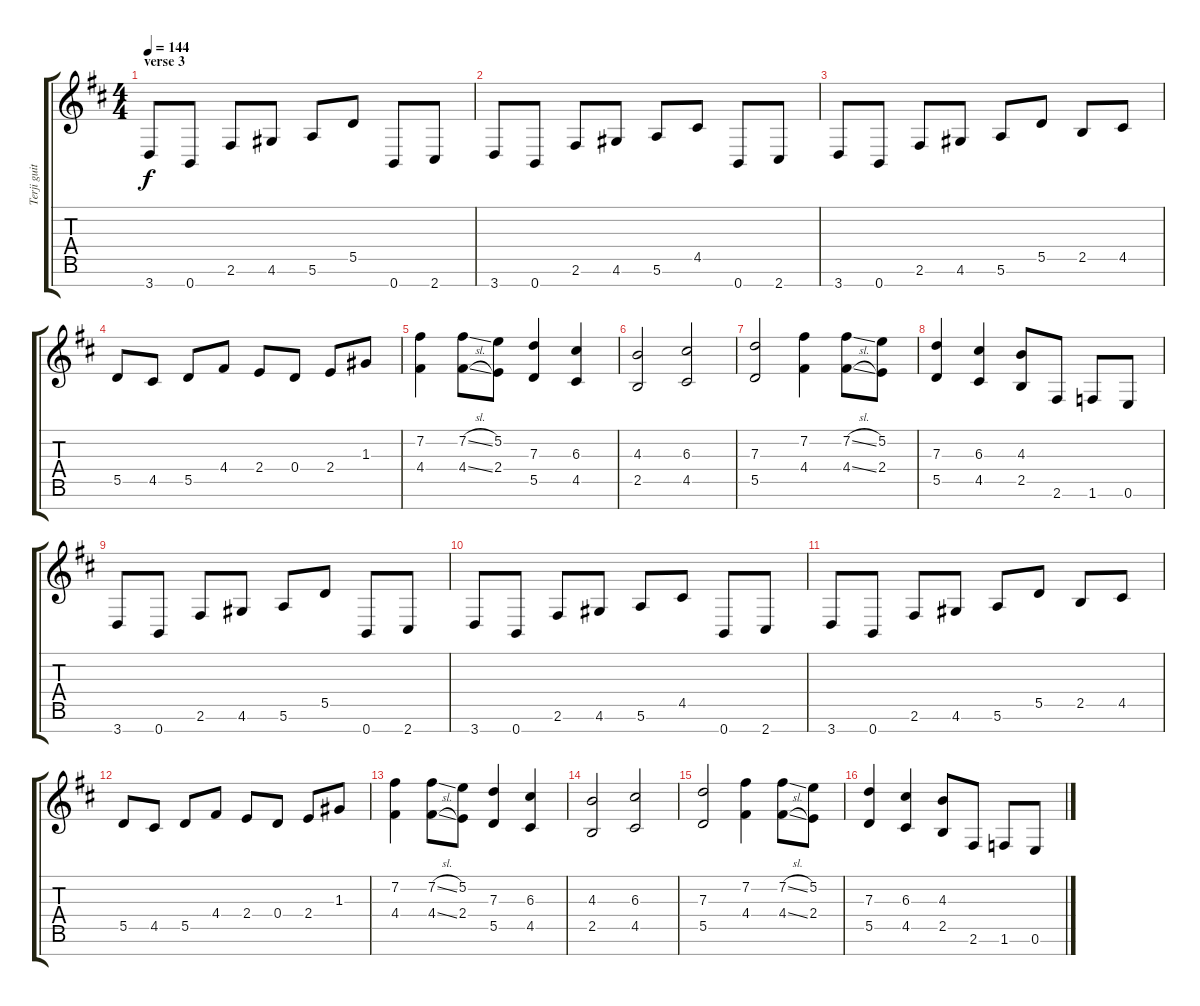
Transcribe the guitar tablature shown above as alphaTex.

\track ("Terji guitar" "Terji guit") {instrument distortionguitar}
\staff {score tabs}
\tuning (E4 B3 G3 D3 A2 E2 B1) {hide}
\ts (4 4)
\section ("" "verse 3")
\tempo 144
\clef g2
\ks bminor
3.7.8{dy f} 0.7.8 2.6.8 4.6.8 5.6.8 5.5.8 0.7.8 2.7.8 |
3.7.8 0.7.8 2.6.8 4.6.8 5.6.8 4.5.8 0.7.8 2.7.8 |
3.7.8 0.7.8 2.6.8 4.6.8 5.6.8 5.5.8 2.5.8 4.5.8 |
5.5.8 4.5.8 5.5.8 4.4.8 2.4.8 0.4.8 2.4.8 1.3.8 |
(7.2 4.4).4 (7.2{sl} 4.4{sl}).8 (5.2 2.4).8 (7.3 5.5).4 (6.3 4.5).4 |
(4.3 2.5).2 (6.3 4.5).2 |
(7.3 5.5).2 (7.2 4.4).4 (7.2{sl} 4.4{sl}).8 (5.2 2.4).8 |
(7.3 5.5).4 (6.3 4.5).4 (4.3 2.5).8 2.6.8 1.6.8 0.6.8 |
3.7.8 0.7.8 2.6.8 4.6.8 5.6.8 5.5.8 0.7.8 2.7.8 |
3.7.8 0.7.8 2.6.8 4.6.8 5.6.8 4.5.8 0.7.8 2.7.8 |
3.7.8 0.7.8 2.6.8 4.6.8 5.6.8 5.5.8 2.5.8 4.5.8 |
5.5.8 4.5.8 5.5.8 4.4.8 2.4.8 0.4.8 2.4.8 1.3.8 |
(7.2 4.4).4 (7.2{sl} 4.4{sl}).8 (5.2 2.4).8 (7.3 5.5).4 (6.3 4.5).4 |
(4.3 2.5).2 (6.3 4.5).2 |
(7.3 5.5).2 (7.2 4.4).4 (7.2{sl} 4.4{sl}).8 (5.2 2.4).8 |
(7.3 5.5).4 (6.3 4.5).4 (4.3 2.5).8 2.6.8 1.6.8 0.6.8
